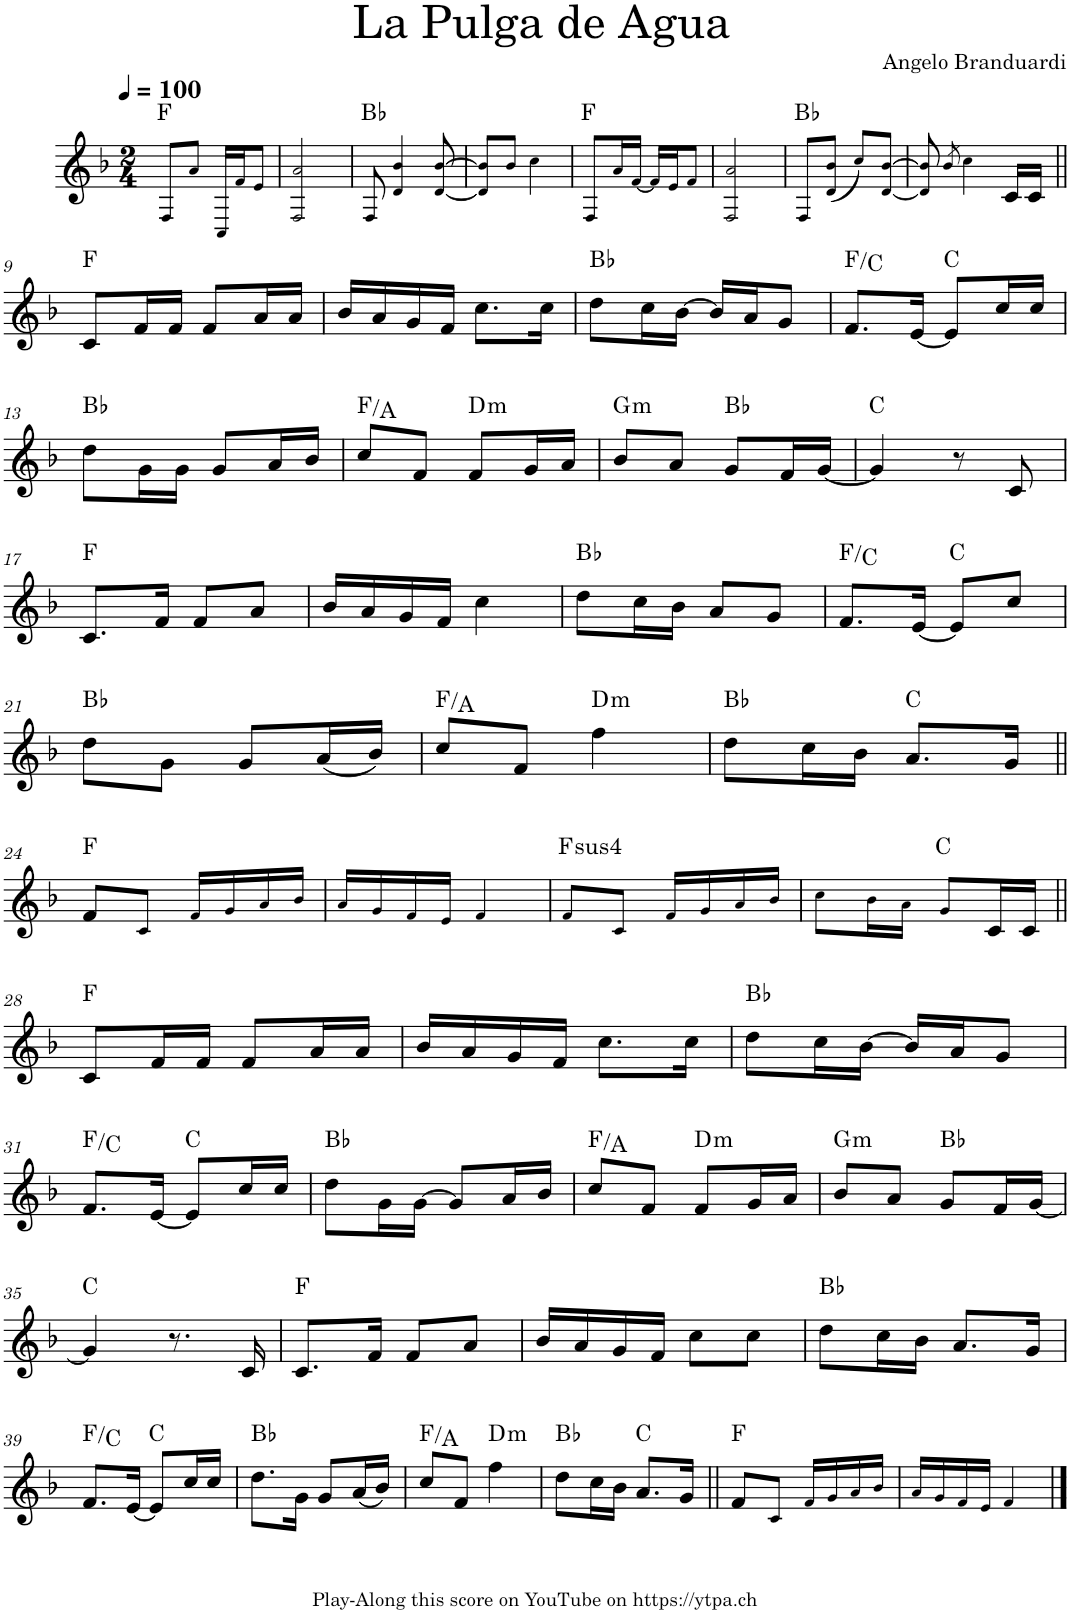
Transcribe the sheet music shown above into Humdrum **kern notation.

**kern	**harte
*part1	*part1
*staff1	*
*I"Piano	*
*I'Pno.	*
*clefG2	*
*k[b-]	*
*M2/4	*
*MM100	*
=1	=1
8F!/L	F:maj
8a!/J	.
16C!/LL	.
16f!/J	.
8e!/J	.
=2	=2
2F!/ 2a!/	.
=3	=3
8F!/	Bb:maj
4d!/ 4b-!/	.
[8d!/ [8b-!/	.
=4	=4
8d!/] 8b-!/]L	.
8b-!/J	.
4cc!\	.
=5	=5
8F!/L	F:maj
16a!/L	.
[16f!/JJ	.
16f!/LL]	.
16e!/J	.
8f!/J	.
=6	=6
2F!/ 2a!/	.
=7	=7
8F!/L	Bb:maj
(8d!/ 8b-!/J	.
8cc!/L)	.
[8d!/ [8b-!/J	.
=8	=8
8d!/] 8b-!/]	.
8qb-/	.
4cc!\	.
16c/LL	.
16c/JJ	.
!!LO:LB:g=z
=9||	=9||
8c/L	F:maj
16f/L	.
16f/JJ	.
8f/L	.
16a/L	.
16a/JJ	.
=10	=10
16b-/LL	.
16a/	.
16g/	.
16f/JJ	.
8.cc\L	.
16cc\Jk	.
=11	=11
8dd\L	Bb:maj
16cc\L	.
[16b-\JJ	.
16b-/LL]	.
16a/J	.
8g/J	.
=12	=12
8.f/L	F:maj/5
[16e/Jk	.
8e/L]	C:maj
16cc/L	.
16cc/JJ	.
!!LO:LB:g=z
=13	=13
8dd\L	Bb:maj
16g\L	.
16g\JJ	.
8g/L	.
16a/L	.
16b-/JJ	.
=14	=14
8cc/L	F:maj/3
8f/J	.
!	!LO:H:kt=m
8f/L	D:min
16g/L	.
16a/JJ	.
=15	=15
!	!LO:H:kt=m
8b-/L	G:min
8a/J	.
8g/L	Bb:maj
16f/L	.
[16g/JJ	.
=16	=16
4g/]	C:maj
8r	.
8c/	.
!!LO:LB:g=z
=17	=17
8.c/L	F:maj
16f/Jk	.
8f/L	.
8a/J	.
=18	=18
16b-/LL	.
16a/	.
16g/	.
16f/JJ	.
4cc\	.
=19	=19
8dd\L	Bb:maj
16cc\L	.
16b-\JJ	.
8a/L	.
8g/J	.
=20	=20
8.f/L	F:maj/5
[16e/Jk	.
8e/L]	C:maj
8cc/J	.
!!LO:LB:g=z
=21	=21
8dd\L	Bb:maj
8g\J	.
8g/L	.
(16a/L	.
16b-/JJ)	.
=22	=22
8cc/L	F:maj/3
8f/J	.
!	!LO:H:kt=m
4ff\	D:min
=23	=23
8dd\L	Bb:maj
16cc\L	.
16b-\JJ	.
8.a/L	C:maj
16g/Jk	.
!!LO:LB:g=z
=24||	=24||
8f/L	F:maj
8c!/J	.
16f!/LL	.
16g!/	.
16a!/	.
16b-!/JJ	.
=25	=25
16a!/LL	.
16g!/	.
16f!/	.
16e!/JJ	.
4f!/	.
=26	=26
!	!LO:H:kt=4
8f!/L	F:sus4
8c!/J	.
16f!/LL	.
16g!/	.
16a!/	.
16b-!/JJ	.
=27	=27
8cc!\L	.
16b-!\L	.
16a!\JJ	.
8g!/L	C:maj
16c/L	.
16c/JJ	.
!!LO:LB:g=z
=28||	=28||
8c/L	F:maj
16f/L	.
16f/JJ	.
8f/L	.
16a/L	.
16a/JJ	.
=29	=29
16b-/LL	.
16a/	.
16g/	.
16f/JJ	.
8.cc\L	.
16cc\Jk	.
=30	=30
8dd\L	Bb:maj
16cc\L	.
[16b-\JJ	.
16b-/LL]	.
16a/J	.
8g/J	.
!!LO:LB:g=z
=31	=31
8.f/L	F:maj/5
[16e/Jk	.
8e/L]	C:maj
16cc/L	.
16cc/JJ	.
=32	=32
8dd\L	Bb:maj
16g\L	.
[16g\JJ	.
8g/L]	.
16a/L	.
16b-/JJ	.
=33	=33
8cc/L	F:maj/3
8f/J	.
!	!LO:H:kt=m
8f/L	D:min
16g/L	.
16a/JJ	.
=34	=34
!	!LO:H:kt=m
8b-/L	G:min
8a/J	.
8g/L	Bb:maj
16f/L	.
[16g/JJ	.
!!LO:LB:g=z
=35	=35
4g/]	C:maj
8.r	.
16c/	.
=36	=36
8.c/L	F:maj
16f/Jk	.
8f/L	.
8a/J	.
=37	=37
16b-/LL	.
16a/	.
16g/	.
16f/JJ	.
8cc\L	.
8cc\J	.
=38	=38
8dd\L	Bb:maj
16cc\L	.
16b-\JJ	.
8.a/L	.
16g/Jk	.
!!LO:LB:g=z
=39	=39
8.f/L	F:maj/5
[16e/Jk	.
8e/L]	C:maj
16cc/L	.
16cc/JJ	.
=40	=40
8.dd\L	Bb:maj
16g\Jk	.
8g/L	.
(16a/L	.
16b-/JJ)	.
=41	=41
8cc/L	F:maj/3
8f/J	.
!	!LO:H:kt=m
4ff\	D:min
=42	=42
8dd\L	Bb:maj
16cc\L	.
16b-\JJ	.
8.a/L	C:maj
16g/Jk	.
=43||	=43||
8f/L	F:maj
8c!/J	.
16f!/LL	.
16g!/	.
16a!/	.
16b-!/JJ	.
=44	=44
16a!/LL	.
16g!/	.
16f!/	.
16e!/JJ	.
4f!/	.
==	==
*-	*-
